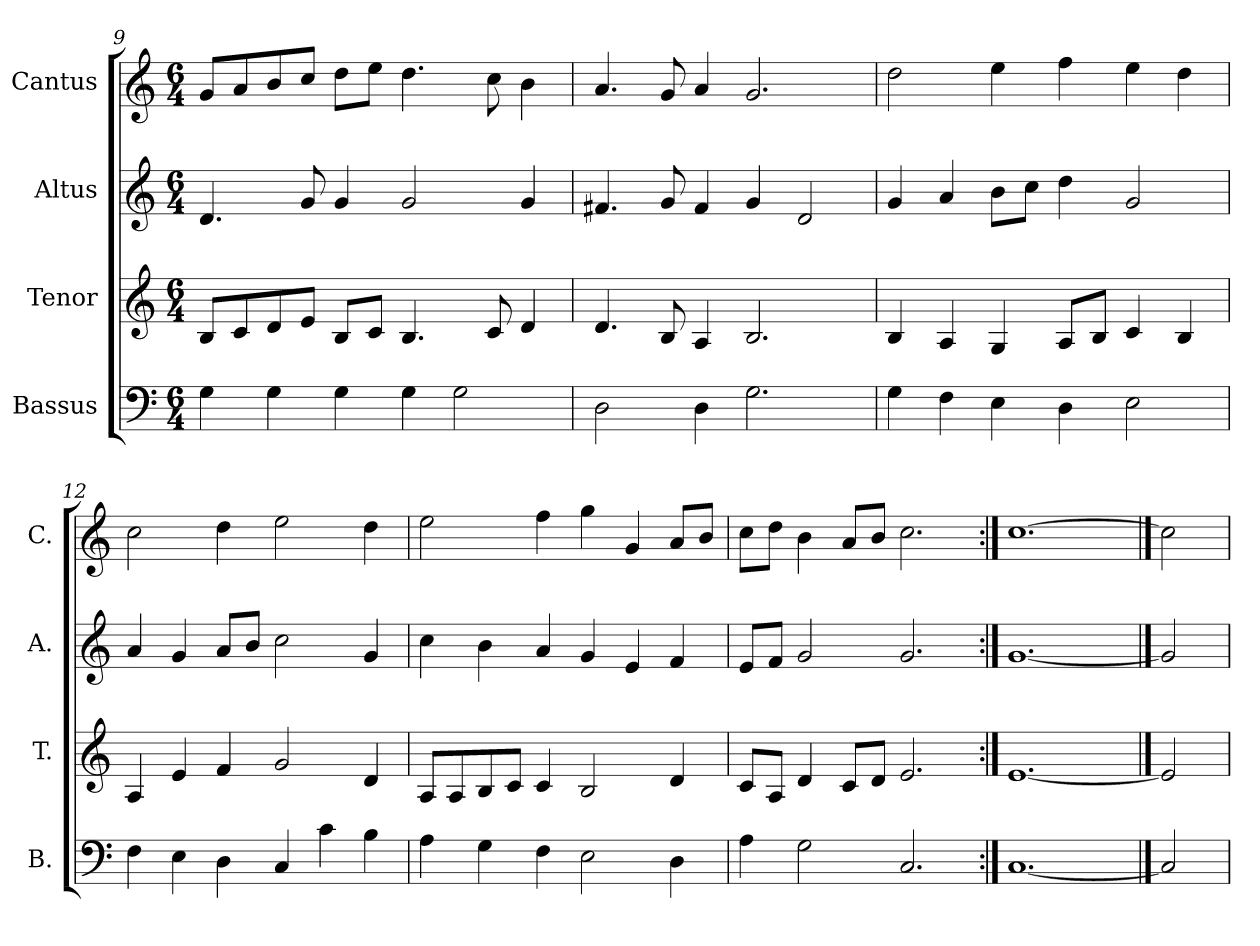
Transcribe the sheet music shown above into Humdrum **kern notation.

**kern	**kern	**kern	**kern
*part4	*part3	*part2	*part1
*staff4	*staff3	*staff2	*staff1
*I"Bassus	*I"Tenor	*I"Altus	*I"Cantus
*I'B.	*I'T.	*I'A.	*I'C.
*clefF4	*clefG2	*clefG2	*clefG2
*k[]	*k[]	*k[]	*k[]
*C:	*C:	*C:	*C:
*M6/4	*M6/4	*M6/4	*M6/4
=9	=9	=9	=9
4G\	8B/L	4.d/	8g/L
.	8c/	.	8a/
4G\	8d/	.	8b/
.	8e/J	8g/	8cc/J
4G\	8B/L	4g/	8dd\L
.	8c/J	.	8ee\J
4G\	4.B/	2g/	4.dd\
2G\	.	.	.
.	8c/	.	8cc\
.	4d/	4g/	4b\
=10	=10	=10	=10
2D\	4.d/	4.f#X/	4.a/
.	8B/	8g/	8g/
4D\	4A/	4f#/	4a/
2.G\	2.B/	4g/	2.g/
.	.	2d/	.
=11	=11	=11	=11
4G\	4B/	4g/	2dd\
4F\	4A/	4a/	.
4E\	4G/	8b\L	4ee\
.	.	8cc\J	.
4D\	8A/L	4dd\	4ff\
.	8B/J	.	.
2E\	4c/	2g/	4ee\
.	4B/	.	4dd\
!!LO:LB:g=z
=12	=12	=12	=12
4F\	4A/	4a/	2cc\
4E\	4e/	4g/	.
4D\	4f/	8a/L	4dd\
.	.	8b/J	.
4C/	2g/	2cc\	2ee\
4c\	.	.	.
4B\	4d/	4g/	4dd\
=13	=13	=13	=13
4A\	8A/L	4cc\	2ee\
.	8A/	.	.
4G\	8B/	4b\	.
.	8c/J	.	.
4F\	4c/	4a/	4ff\
2E\	2B/	4g/	4gg\
.	.	4e/	4g/
4D\	4d/	4f/	8a/L
.	.	.	8b/J
=14	=14	=14	=14
4A\	8c/L	8e/L	8cc\L
.	8A/J	8f/J	8dd\J
2G\	4d/	2g/	4b\
.	8c/L	.	8a/L
.	8d/J	.	8b/J
2.C/	2.e/	2.g/	2.cc\
=15:|!	=15:|!	=15:|!	=15:|!
[1.C/	[1.e/	[1.g/	[1.cc\
==16	==16	==16	==16
2C/]	2e/]	2g/]	2cc\]
=	=	=	=
*-	*-	*-	*-
